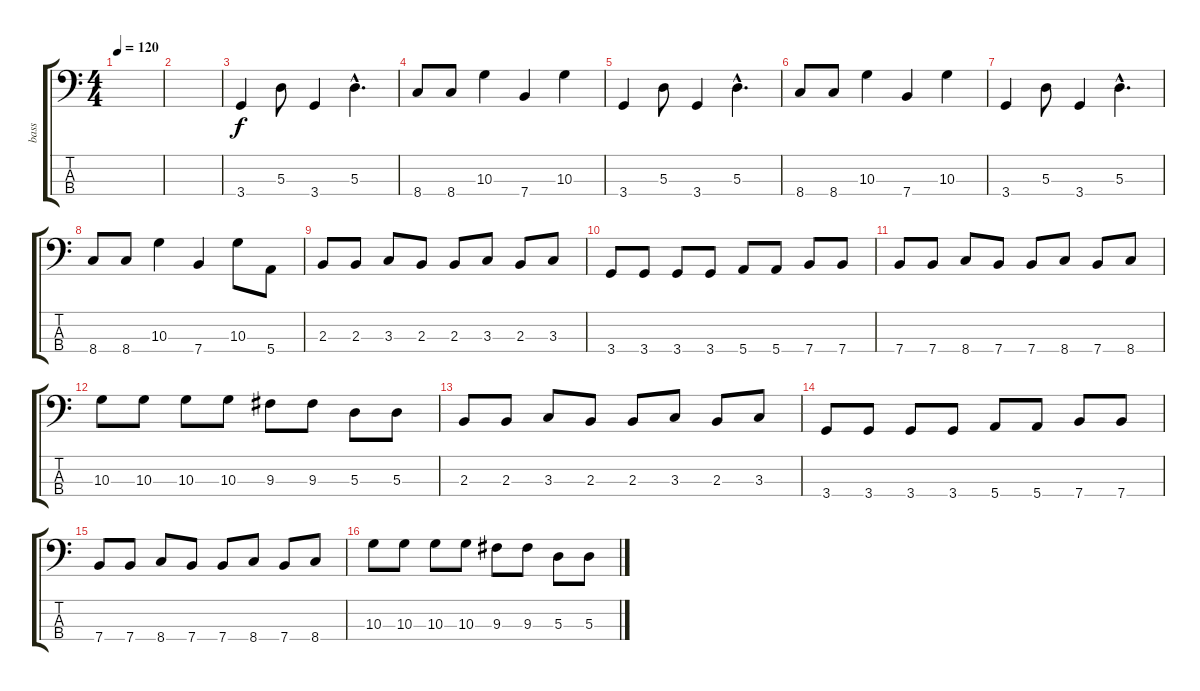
\track ("bass" "bass") {instrument electricbassfinger}
\staff {score tabs}
\tuning (G2 D2 A1 E1) {hide}
\ts (4 4)
\tempo 120
\clef f4
\ks c
|
|
3.4.4 5.3.8 3.4.4 5.3{hac}.4{d} |
8.4.8 8.4.8 10.3.4 7.4.4 10.3.4 |
3.4.4 5.3.8 3.4.4 5.3{hac}.4{d} |
8.4.8 8.4.8 10.3.4 7.4.4 10.3.4 |
3.4.4 5.3.8 3.4.4 5.3{hac}.4{d} |
8.4.8 8.4.8 10.3.4 7.4.4 10.3.8 5.4.8 |
2.3.8 2.3.8 3.3.8 2.3.8 2.3.8 3.3.8 2.3.8 3.3.8 |
3.4.8 3.4.8 3.4.8 3.4.8 5.4.8 5.4.8 7.4.8 7.4.8 |
7.4.8 7.4.8 8.4.8 7.4.8 7.4.8 8.4.8 7.4.8 8.4.8 |
10.3.8 10.3.8 10.3.8 10.3.8 9.3.8 9.3.8 5.3.8 5.3.8 |
2.3.8 2.3.8 3.3.8 2.3.8 2.3.8 3.3.8 2.3.8 3.3.8 |
3.4.8 3.4.8 3.4.8 3.4.8 5.4.8 5.4.8 7.4.8 7.4.8 |
7.4.8 7.4.8 8.4.8 7.4.8 7.4.8 8.4.8 7.4.8 8.4.8 |
10.3.8 10.3.8 10.3.8 10.3.8 9.3.8 9.3.8 5.3.8 5.3.8
